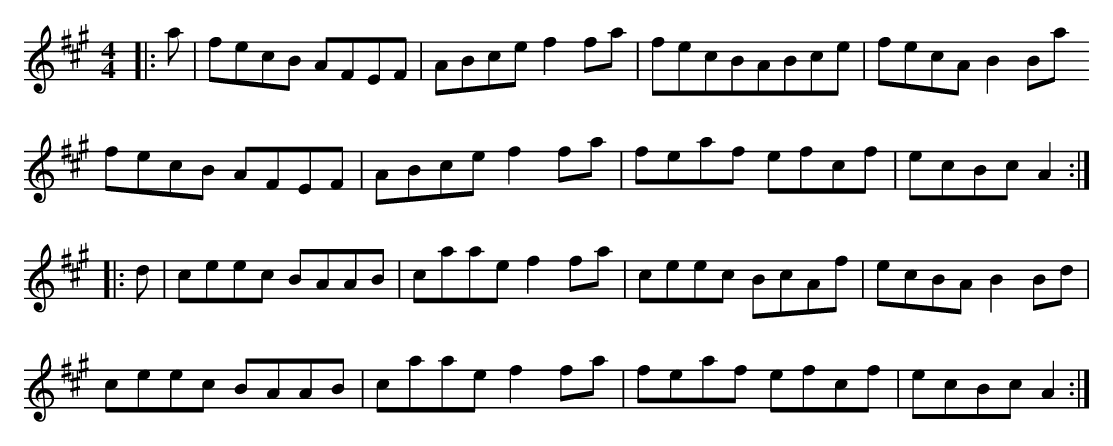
X:1
M:4/4
K:A
|:a|fecB AFEF|ABcef2fa|fecBABce|fecAB2Ba
fecB AFEF|ABcef2fa|feaf efcf|ecBcA2:|
|:d|ceec BAAB|caaef2fa|ceec BcAf|ecBAB2Bd|
ceec BAAB|caae f2fa|feaf efcf|ecBcA2:|
